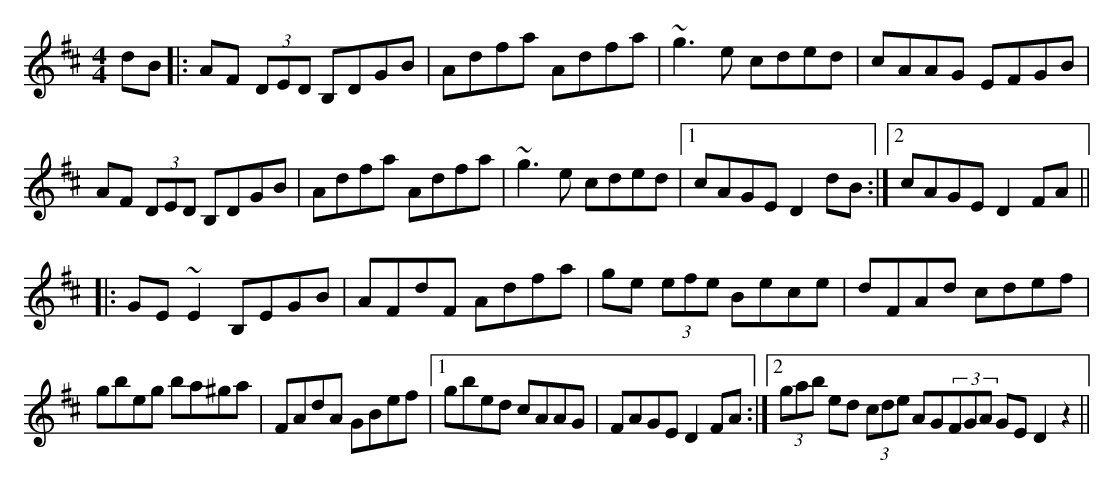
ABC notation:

X:1
M:4/4
K:D
dB|:AF (3DED B,DGB|Adfa Adfa|~g3e cded|cAAG EFGB|
AF (3DED B,DGB|Adfa Adfa|~g3e cded|1 cAGE D2 dB:|2 cAGE D2 FA||
|:GE~E2 B,EGB|AFdF Adfa|ge (3efe Bece|dFAd cdef|
gbeg ba^ga|FAdA GBef|1 gbed cAAG|FAGE D2 FA:|2 (3gab ed (3cde AG(3FGA GE D2 z2||
